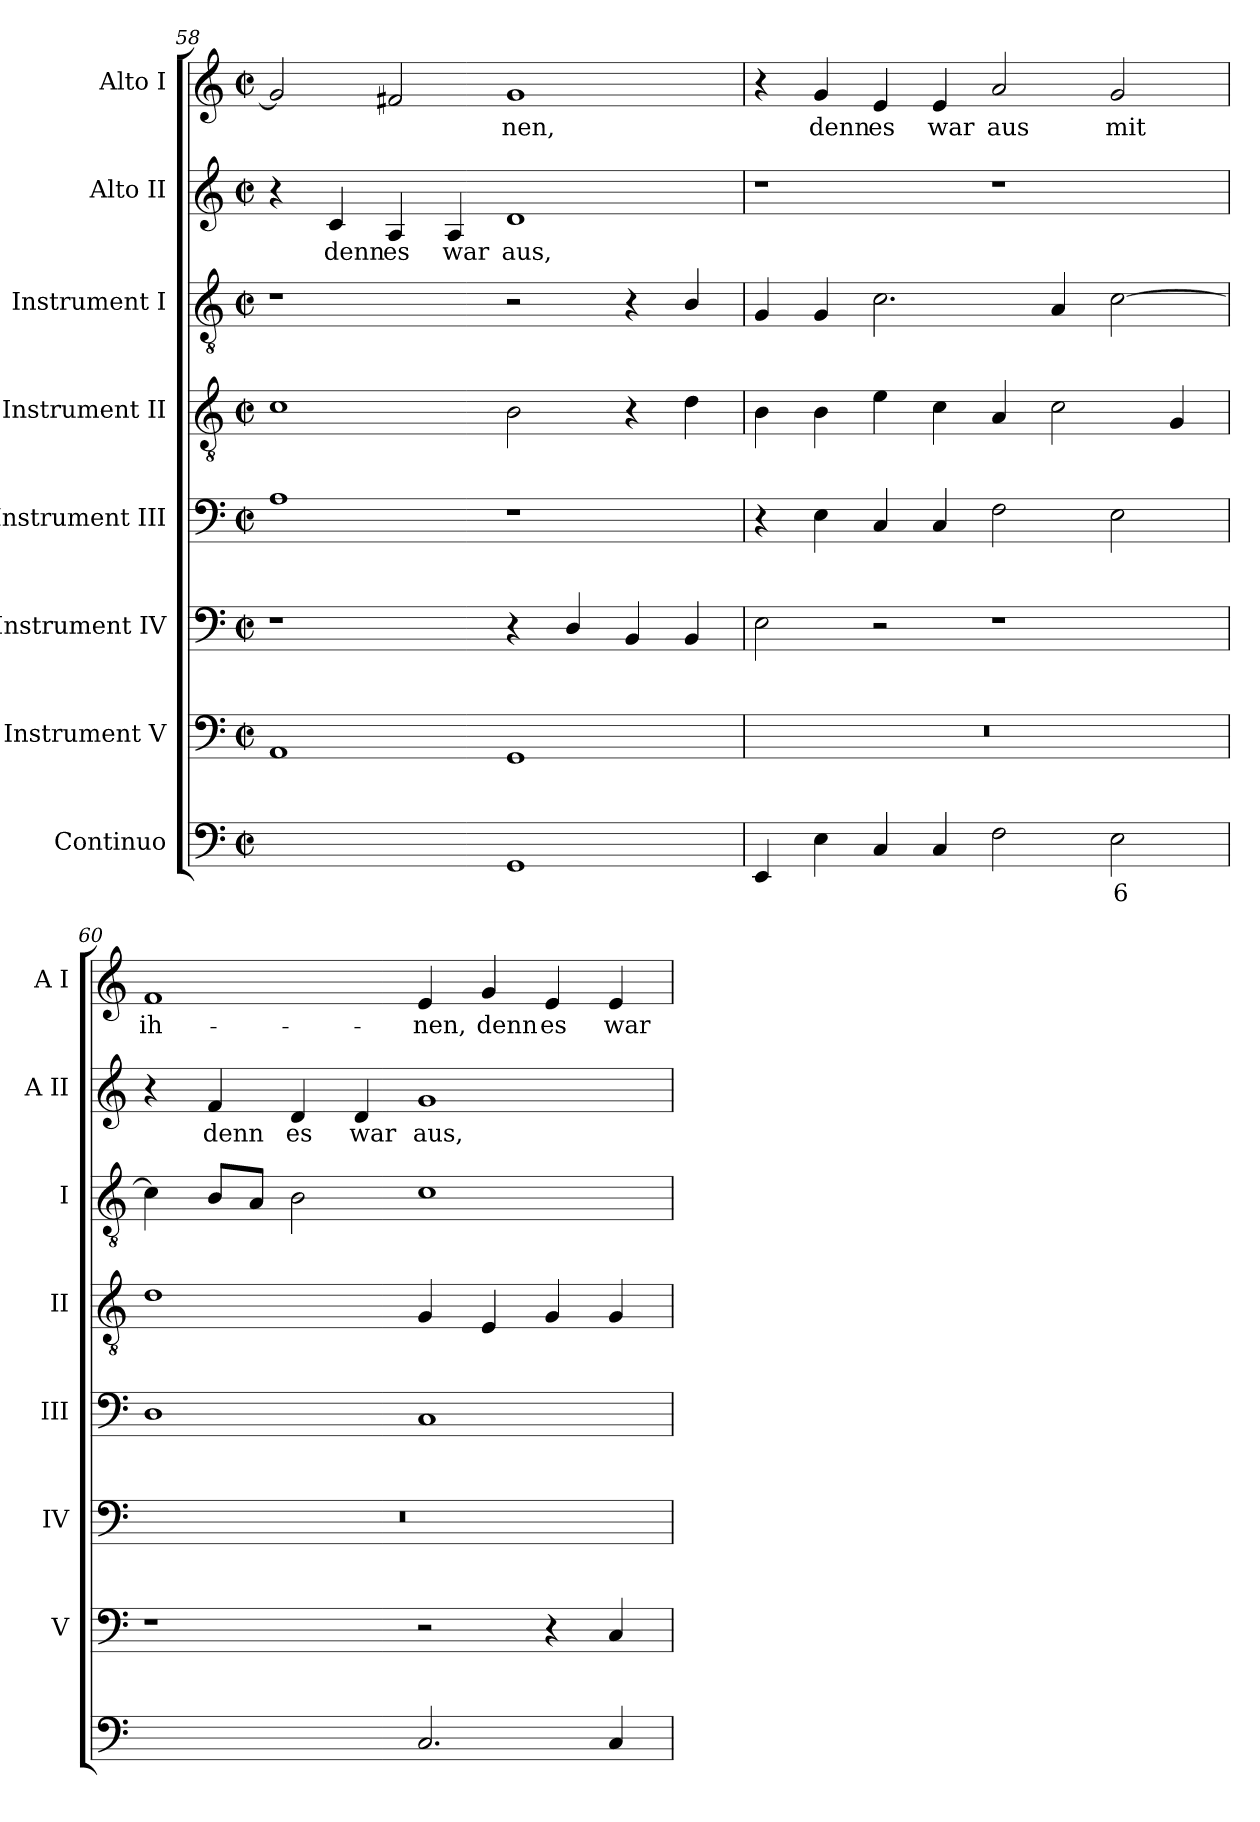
**kern	**text	**kern	**kern	**kern	**kern	**kern	**kern	**text	**kern	**text
*part8	*part8	*part7	*part6	*part5	*part4	*part3	*part2	*part2	*part1	*part1
*staff8	*staff8	*staff7	*staff6	*staff5	*staff4	*staff3	*staff2	*staff2	*staff1	*staff1
*I"Continuo	*	*I"Instrument V	*I"Instrument IV	*I"Instrument III	*I"Instrument II	*I"Instrument I	*I"Alto II	*	*I"Alto I	*
*	*	*I'V	*I'IV	*I'III	*I'II	*I'I	*I'A II	*	*I'A I	*
*clefF4	*	*clefF4	*clefF4	*clefF4	*clefGv2	*clefGv2	*clefG2	*	*clefG2	*
*k[]	*	*k[]	*k[]	*k[]	*k[]	*k[]	*k[]	*	*k[]	*
*C:	*	*C:	*C:	*C:	*C:	*C:	*C:	*	*C:	*
*M4/2	*	*M4/2	*M4/2	*M4/2	*M4/2	*M4/2	*M4/2	*	*M4/2	*
*met(c|)	*	*met(c|)	*met(c|)	*met(c|)	*met(c|)	*met(c|)	*met(c|)	*	*met(c|)	*
=58	=58	=58	=58	=58	=58	=58	=58	=58	=58	=58
!	!LO:LY:b	!	!	!	!	!	!	!	!	!
[2AAyy	7	1AA	1r	1A	1c	1r	4r	.	2g]	.
!	!	!	!	!	!	!	!	!LO:LY:b	!	!
.	.	.	.	.	.	.	4c	denn	.	.
!	!LO:LY:b	!	!	!	!	!	!	!LO:LY:b	!	!
2AAyy]	6	.	.	.	.	.	4A	es	2f#X	.
!	!	!	!	!	!	!	!	!LO:LY:b	!	!
.	.	.	.	.	.	.	4A	war	.	.
!	!	!	!	!	!	!	!	!LO:LY:b	!	!LO:LY:b
1GG	.	1GG	4r	1r	2B	2r	1d	aus,	1g	nen,
.	.	.	4D/	.	.	.	.	.	.	.
.	.	.	4BB	.	4r	4r	.	.	.	.
.	.	.	4BB	.	4d	4B/	.	.	.	.
=59	=59	=59	=59	=59	=59	=59	=59	=59	=59	=59
4EE	.	0r	2E	4r	4B	4G	1r	.	4r	.
!	!	!	!	!	!	!	!	!	!	!LO:LY:b
4E	.	.	.	4E	4B	4G	.	.	4g	denn
!	!	!	!	!	!	!	!	!	!	!LO:LY:b
4C	.	.	2r	4C	4e	2.c	.	.	4e	es
!	!	!	!	!	!	!	!	!	!	!LO:LY:b
4C	.	.	.	4C	4c	.	.	.	4e	war
!	!	!	!	!	!	!	!	!	!	!LO:LY:b
2F	.	.	1r	2F	4A	.	1r	.	2a	aus
.	.	.	.	.	2c	4A	.	.	.	.
!	!LO:LY:b	!	!	!	!	!	!	!	!	!LO:LY:b
2E	6	.	.	2E	.	[2c	.	.	2g	mit
.	.	.	.	.	4G	.	.	.	.	.
=60	=60	=60	=60	=60	=60	=60	=60	=60	=60	=60
!	!LO:LY:b	!	!	!	!	!	!	!	!	!LO:LY:b
[2Dyy	7	1r	0r	1D	1d	4c]	4r	.	1f	ih-
!	!	!	!	!	!	!	!	!LO:LY:b	!	!
.	.	.	.	.	.	8BL	4f	denn	.	.
.	.	.	.	.	.	8AJ	.	.	.	.
!	!LO:LY:b	!	!	!	!	!	!	!LO:LY:b	!	!
2Dyy]	6	.	.	.	.	2B	4d	es	.	.
!	!	!	!	!	!	!	!	!LO:LY:b	!	!
.	.	.	.	.	.	.	4d	war	.	.
!	!	!	!	!	!	!	!	!LO:LY:b	!	!LO:LY:b
2.C	.	2r	.	1C	4G	1c	1g	aus,	4e	-nen,
!	!	!	!	!	!	!	!	!	!	!LO:LY:b
.	.	.	.	.	4E	.	.	.	4g	denn
!	!	!	!	!	!	!	!	!	!	!LO:LY:b
.	.	4r	.	.	4G	.	.	.	4e	es
!	!	!	!	!	!	!	!	!	!	!LO:LY:b
4C	.	4C	.	.	4G	.	.	.	4e	war
=	=	=	=	=	=	=	=	=	=	=
*-	*-	*-	*-	*-	*-	*-	*-	*-	*-	*-
